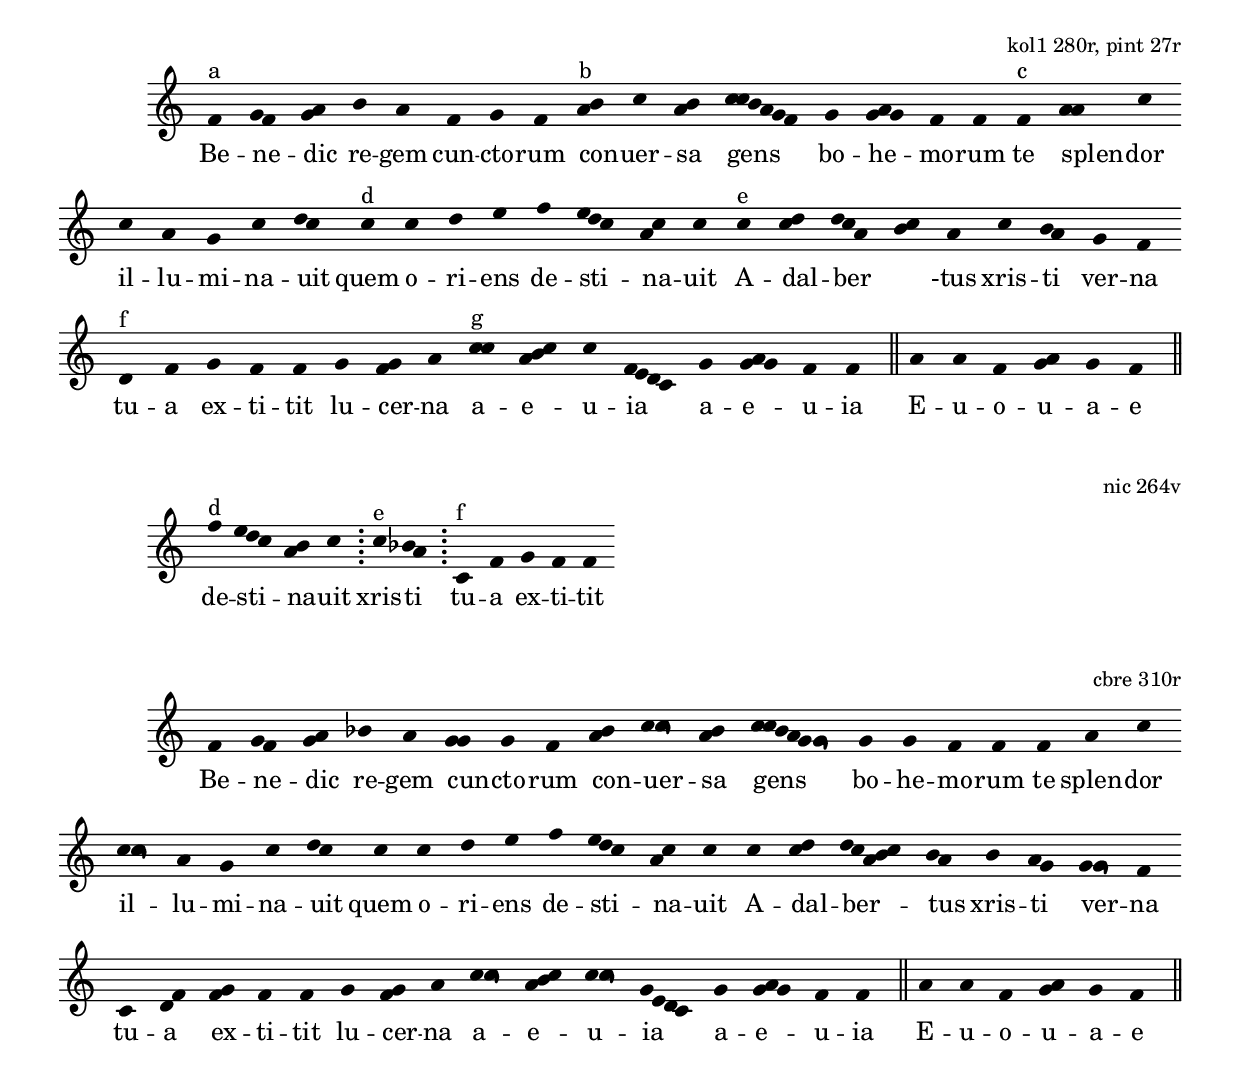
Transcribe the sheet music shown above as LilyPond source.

\version "2.19.32"

\include "../lib/synopsis.ily"

\score {
  \transpose c c' {
    \plainchant
    f^"a" \melisma { g f } \melisma{ g a } \bar "" b a \bar "" f g f \bar ""
    \melisma { a^"b" b } c' \melisma { a b } \bar "" \melisma { c' c' b a g f } \bar "" g \melisma { g a g } f f \bar ""
    f^"c" \bar "" \melisma { a a } \bar "" c' \bar "" c' a g c' \melisma { d' c' } \bar ""
    c'^"d" \bar "" c' d' e' \bar "" f' \melisma { e' d' c' } \melisma { a c' } c' \bar ""
    c'^"e" \melisma { c' d' } \melisma { d' c' a } \melisma { b c' } a \bar "" c' \melisma { b a } \bar "" g f \bar ""
    d^"f" f \bar "" g f f \bar "" g \melisma { f g } a \bar ""
    \melisma { c'^"g" c' } \melisma { a b c' } c' \melisma { f e d c } \bar "" g \melisma { g a g } f f \bar "||"

    a a f \melisma { g a } g f \bar "||"
  }
  \addlyrics {
    Be -- ne -- dic re -- gem cun -- cto -- rum
    con -- uer -- sa gens bo -- he -- mo -- rum
    te splen --  dor il -- lu -- mi -- na -- uit
    quem o -- ri -- ens de -- sti -- na -- uit
    A -- dal -- ber _ -tus xris -- ti ver -- na
    tu -- a ex -- ti -- tit lu -- cer -- na
    a -- e -- u -- ia a -- e -- u -- ia

    E -- u -- o -- u -- a -- e
  }
  \header {
    quid = "antiphona"
    modus = "6+5"
    fontes = "kol1 280r, pint 27r"
  }
}

\score {
  \transpose c c' {
    \plainchant
    f'^"d" \melisma { e' d' c' } \melisma { a b } c' \bar ";"
    c'^"e" \melisma { bes a } \bar ";"
    c^"f" f g f f \bar ""
  }
  \addlyrics {
    de -- sti -- na -- uit
    xris -- ti
    tu -- a ex -- ti -- tit
  }
  \header {
    quid = "antiphona"
    modus = "6+5"
    fontes = "nic 264v"
  }
}

\score {
  \transpose c c' {
    \plainchant
    f \melisma { g f } \melisma{ g a } \bar "" bes! a \bar "" \melisma { g g } g f \bar ""
    \melisma { a b } \melisma { c' \strophicus c' } \melisma { a b } \bar "" \melisma { c' c' b a g \strophicus g } \bar "" g g f f \bar ""
    f \bar "" a c' \bar "" \melisma { c' \strophicus c' } \bar "" a g c' \melisma { d' c' } \bar ""
    c' \bar "" c' d' e' \bar "" f' \melisma { e' d' c' } \melisma { a c' } c' \bar ""
    c' \melisma { c' d' } \melisma { d' c' a b c' } \melisma { b a } \bar "" b \melisma { a g } \bar "" \melisma { g \strophicus g } f \bar ""
    c \melisma { d f } \bar "" \melisma { f g } f f \bar "" g \melisma { f g } a \bar ""
    \melisma { c' \strophicus c' } \melisma { a b c' } \melisma { c' \strophicus c' } \melisma { g e d c } \bar "" g \melisma { g a g } f f \bar "||"

    a a f \melisma { g a } g f \bar "||"
  }
  \addlyrics {
    Be -- ne -- dic re -- gem cun -- cto -- rum
    con -- uer -- sa gens bo -- he -- mo -- rum
    te splen --  dor il -- lu -- mi -- na -- uit
    quem o -- ri -- ens de -- sti -- na -- uit
    A -- dal -- ber -- tus xris -- ti ver -- na
    tu -- a ex -- ti -- tit lu -- cer -- na
    a -- e -- u -- ia a -- e -- u -- ia

    E -- u -- o -- u -- a -- e
  }
  \header {
    quid = "antiphona"
    modus = "6+5"
    fontes = "cbre 310r"
  }
}